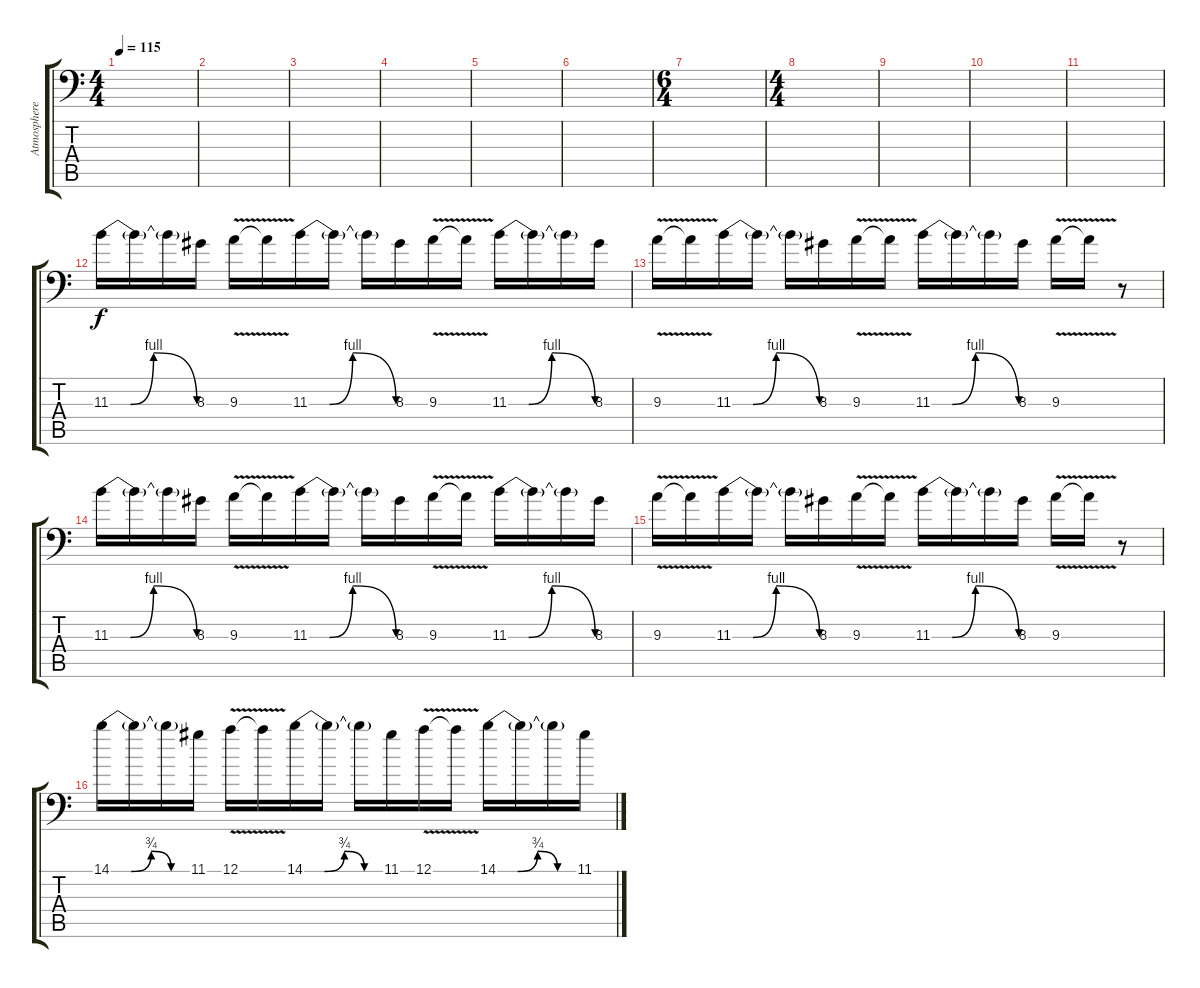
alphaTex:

\track ("Atmosphere Left Guitar" "Atmosphere") {instrument distortionguitar}
\staff {score tabs}
\tuning (A3 E3 C3 G2 D2 G1) {hide}
\ts (4 4)
\tempo 115
\clef f4
\ks c
|
|
|
|
|
|
\ts (6 4)
|
\ts (4 4)
|
|
|
|
11.3{be (custom 0 0 14 0 30 4 60 0)}.16 11.3{t}.16 11.3{t}.16 8.3.16 9.3{v}.16 9.3{t}.16 11.3{be (custom 0 0 14 0 30 4 60 0)}.16 11.3{t}.16 11.3{t}.16 8.3.16 9.3{v}.16 9.3{t}.16 11.3{be (custom 0 0 14 0 30 4 60 0)}.16 11.3{t}.16 11.3{t}.16 8.3.16 |
9.3{v}.16 9.3{t}.16 11.3{be (custom 0 0 14 0 30 4 60 0)}.16 11.3{t}.16 11.3{t}.16 8.3.16 9.3{v}.16 9.3{t}.16 11.3{be (custom 0 0 14 0 30 4 60 0)}.16 11.3{t}.16 11.3{t}.16 8.3.16 9.3{v}.16 9.3{t}.16 r.8 |
11.3{be (custom 0 0 14 0 30 4 60 0)}.16 11.3{t}.16 11.3{t}.16 8.3.16 9.3{v}.16 9.3{t}.16 11.3{be (custom 0 0 14 0 30 4 60 0)}.16 11.3{t}.16 11.3{t}.16 8.3.16 9.3{v}.16 9.3{t}.16 11.3{be (custom 0 0 14 0 30 4 60 0)}.16 11.3{t}.16 11.3{t}.16 8.3.16 |
9.3{v}.16 9.3{t}.16 11.3{be (custom 0 0 14 0 30 4 60 0)}.16 11.3{t}.16 11.3{t}.16 8.3.16 9.3{v}.16 9.3{t}.16 11.3{be (custom 0 0 14 0 30 4 60 0)}.16 11.3{t}.16 11.3{t}.16 8.3.16 9.3{v}.16 9.3{t}.16 r.8 |
14.1{be (custom 0 0 15 0 30 3 45 0 60 0)}.16 14.1{t}.16 14.1{t}.16 11.1.16 12.1{v}.16 12.1{t}.16 14.1{be (custom 0 0 15 0 30 3 45 0 60 0)}.16 14.1{t}.16 14.1{t}.16 11.1.16 12.1{v}.16 12.1{t}.16 14.1{be (custom 0 0 15 0 30 3 45 0 60 0)}.16 14.1{t}.16 14.1{t}.16 11.1.16
